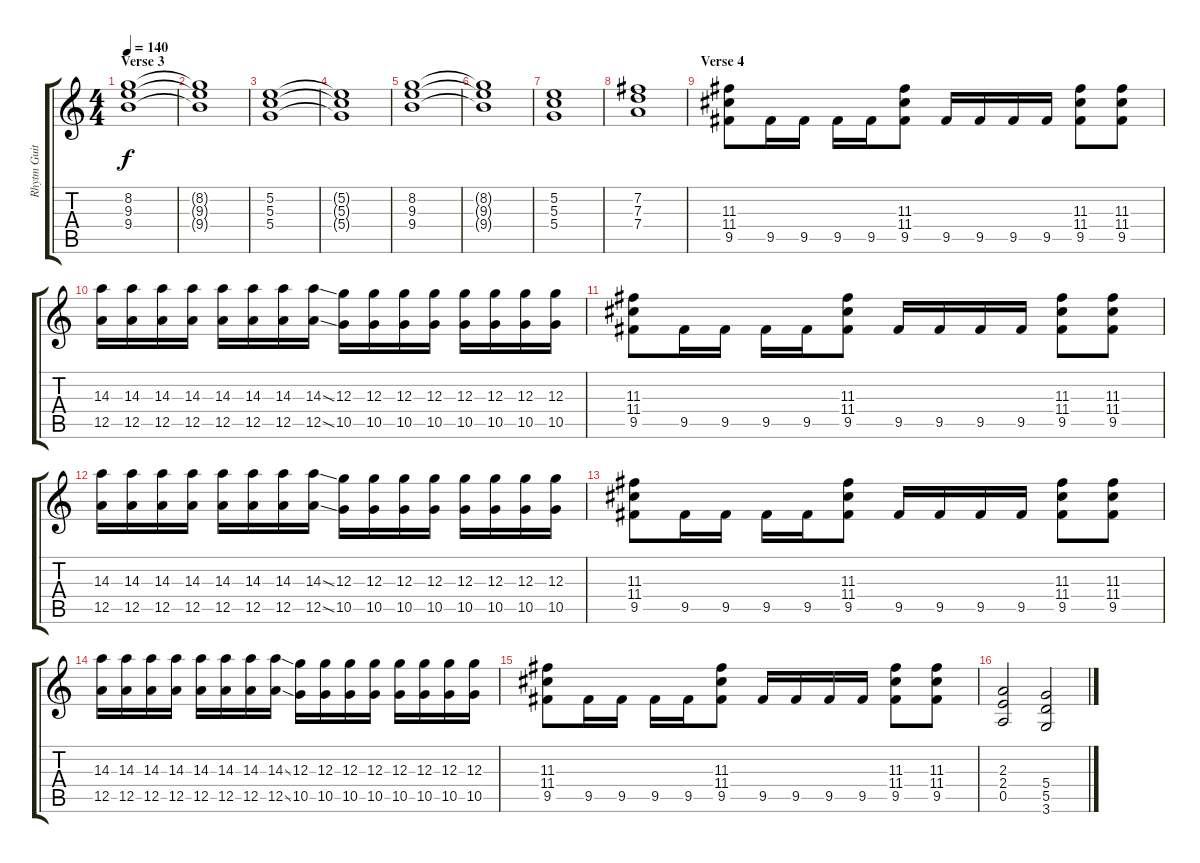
\track ("Rhytm Guitar" "Rhytm Guit") {instrument distortionguitar}
\staff {score tabs}
\tuning (E4 B3 G3 D3 A2 E2) {hide}
\ts (4 4)
\section ("" "Verse 3")
\tempo 140
\clef g2
\ks c
(8.2 9.3 9.4).1{dy f instrument overdrivenguitar} |
(8.2{t} 9.3{t} 9.4{t}).1 |
(5.2 5.3 5.4).1 |
(5.2{t} 5.3{t} 5.4{t}).1 |
(8.2 9.3 9.4).1 |
(8.2{t} 9.3{t} 9.4{t}).1 |
(5.2 5.3 5.4).1 |
(7.2 7.3 7.4).1 |
\section ("" "Verse 4")
(11.3 11.4 9.5).8{instrument distortionguitar} 9.5.16 9.5.16 9.5.16 9.5.16 (11.3 11.4 9.5).8 9.5.16 9.5.16 9.5.16 9.5.16 (11.3 11.4 9.5).8 (11.3 11.4 9.5).8 |
(14.3 12.5).16 (14.3 12.5).16 (14.3 12.5).16 (14.3 12.5).16 (14.3 12.5).16 (14.3 12.5).16 (14.3 12.5).16 (14.3{ss} 12.5{ss}).16 (12.3 10.5).16 (12.3 10.5).16 (12.3 10.5).16 (12.3 10.5).16 (12.3 10.5).16 (12.3 10.5).16 (12.3 10.5).16 (12.3 10.5).16 |
(11.3 11.4 9.5).8 9.5.16 9.5.16 9.5.16 9.5.16 (11.3 11.4 9.5).8 9.5.16 9.5.16 9.5.16 9.5.16 (11.3 11.4 9.5).8 (11.3 11.4 9.5).8 |
(14.3 12.5).16 (14.3 12.5).16 (14.3 12.5).16 (14.3 12.5).16 (14.3 12.5).16 (14.3 12.5).16 (14.3 12.5).16 (14.3{ss} 12.5{ss}).16 (12.3 10.5).16 (12.3 10.5).16 (12.3 10.5).16 (12.3 10.5).16 (12.3 10.5).16 (12.3 10.5).16 (12.3 10.5).16 (12.3 10.5).16 |
(11.3 11.4 9.5).8 9.5.16 9.5.16 9.5.16 9.5.16 (11.3 11.4 9.5).8 9.5.16 9.5.16 9.5.16 9.5.16 (11.3 11.4 9.5).8 (11.3 11.4 9.5).8 |
(14.3 12.5).16 (14.3 12.5).16 (14.3 12.5).16 (14.3 12.5).16 (14.3 12.5).16 (14.3 12.5).16 (14.3 12.5).16 (14.3{ss} 12.5{ss}).16 (12.3 10.5).16 (12.3 10.5).16 (12.3 10.5).16 (12.3 10.5).16 (12.3 10.5).16 (12.3 10.5).16 (12.3 10.5).16 (12.3 10.5).16 |
(11.3 11.4 9.5).8 9.5.16 9.5.16 9.5.16 9.5.16 (11.3 11.4 9.5).8 9.5.16 9.5.16 9.5.16 9.5.16 (11.3 11.4 9.5).8 (11.3 11.4 9.5).8 |
(2.3 2.4 0.5).2 (5.4 5.5 3.6).2
